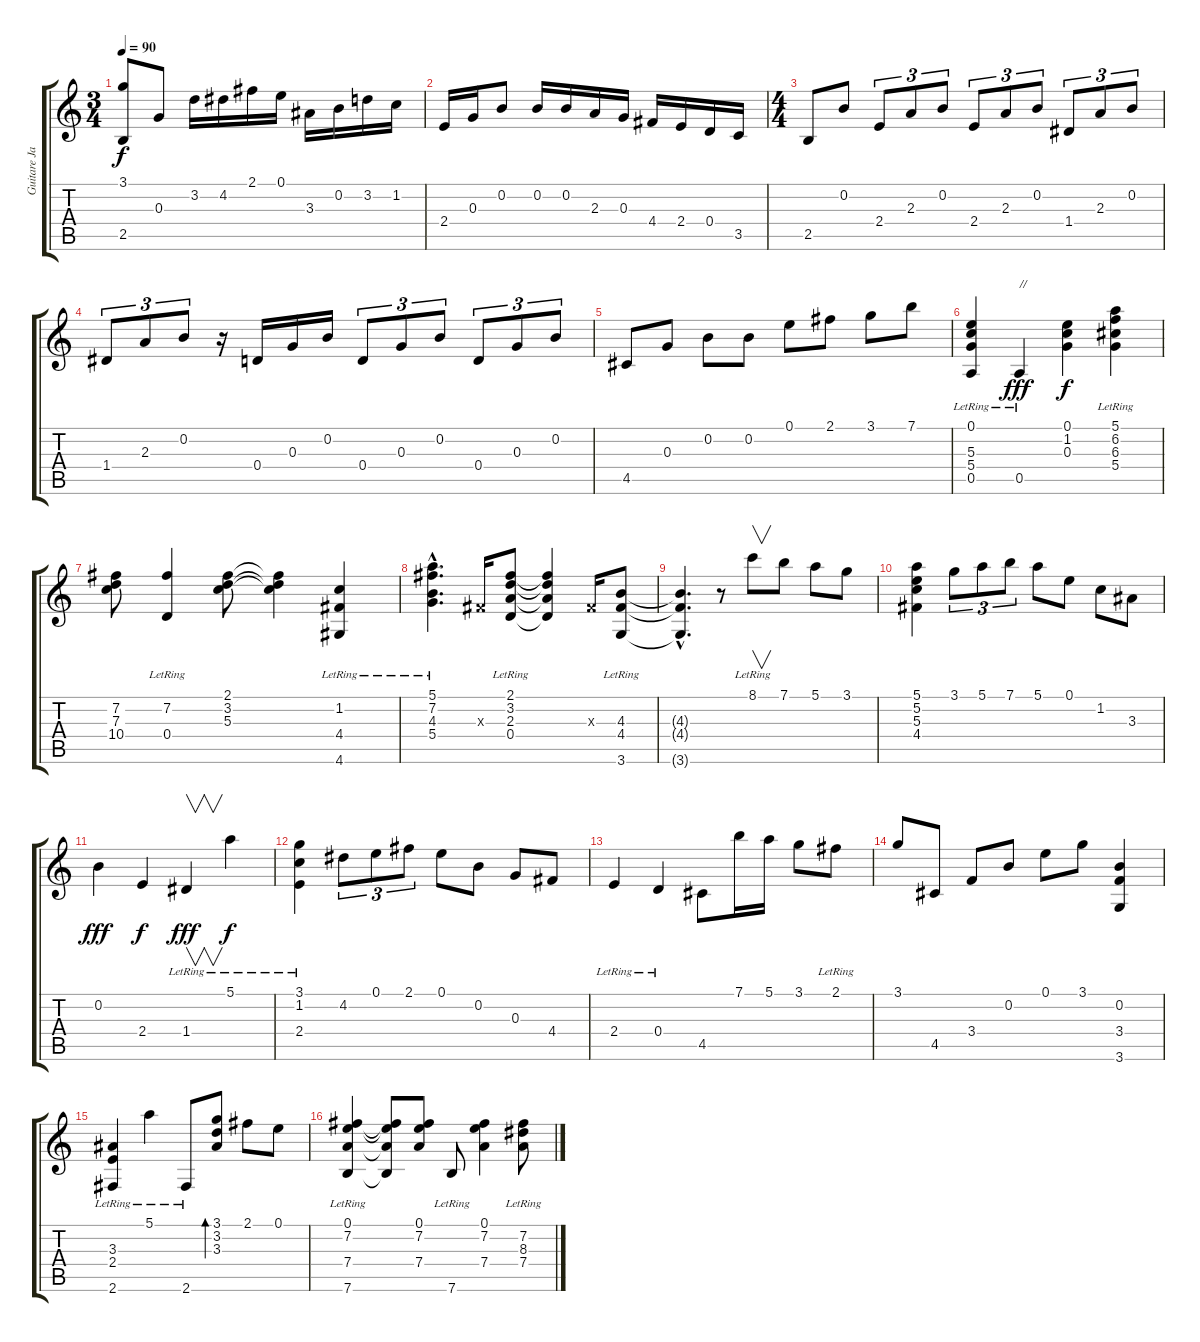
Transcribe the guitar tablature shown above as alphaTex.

\track ("Guitare Jazz" "Guitare Ja") {instrument electricguitarjazz}
\staff {score tabs}
\tuning (E4 B3 G3 D3 A2 E2) {hide}
\ts (3 4)
\tempo 90
\clef g2
\ks c
(3.1 2.5).8{dy f} 0.3.8 3.2.16 4.2.16 2.1.16 0.1.16 3.3.16 0.2.16 3.2.16 1.2.16 |
2.4.16 0.3.16 0.2.8 0.2.16 0.2.16 2.3.16 0.3.16 4.4.16 2.4.16 0.4.16 3.5.16 |
\ts (4 4)
2.5.8 0.2.8 2.4.8{tu (3 2)} 2.3.8{tu (3 2)} 0.2.8{tu (3 2)} 2.4.8{tu (3 2)} 2.3.8{tu (3 2)} 0.2.8{tu (3 2)} 1.4.8{tu (3 2)} 2.3.8{tu (3 2)} 0.2.8{tu (3 2)} |
1.4.8{tu (3 2)} 2.3.8{tu (3 2)} 0.2.8{tu (3 2)} r.16 0.4.16 0.3.16 0.2.16 0.4.8{tu (3 2)} 0.3.8{tu (3 2)} 0.2.8{tu (3 2)} 0.4.8{tu (3 2)} 0.3.8{tu (3 2)} 0.2.8{tu (3 2)} |
4.5.8 0.3.8 0.2.8 0.2.8 0.1.8 2.1.8 3.1.8 7.1.8 |
(0.1{lr} 5.3{lr} 5.4{lr} 0.5{lr}).4 0.5{lr}.4{txt "//" dy fff} (0.1 1.2 0.3).4{dy f} (5.1{lr} 6.2 6.3 5.4{lr}).4 |
(7.2 7.3 10.4).8 (7.2 0.4{lr}).4 (2.1 3.2 5.3).8 (2.1{t} 3.2{t} 5.3{t}).4 (1.2{lr} 4.4 4.6{lr}).4 |
(5.1{hac} 7.2{hac} 4.3{hac lr} 5.4{hac lr}).4{d} -1.3{x}.16 (2.1{lr} 3.2{lr} 2.3 0.4{lr}).8 (2.1{t} 3.2{t} 2.3{t} 0.4{t}).4 -1.3{x}.16 (4.3{lr} 4.4{lr} 3.6{lr}).8 |
(4.3{hac t} 4.4{hac t} 3.6{hac t}).4{d} r.8 8.1{lr}.8{v} 7.1.8 5.1.8 3.1.8 |
(5.1 5.2 5.3 4.4).4 3.1.8{tu (3 2)} 5.1.8{tu (3 2)} 7.1.8{tu (3 2)} 5.1.8 0.1.8 1.2.8 3.3.8 |
0.2.4{dy fff} 2.4.4{dy f} 1.4{lr}.4{v dy fff} 5.1{lr}.4{dy f} |
(3.1{lr} 1.2{lr} 2.4{lr}).4 4.2.8{tu (3 2)} 0.1.8{tu (3 2)} 2.1.8{tu (3 2)} 0.1.8 0.2.8 0.3.8 4.4.8 |
2.4{lr}.4 0.4{lr}.4 4.5.8 7.1.16 5.1.16 3.1.8 2.1{lr}.8 |
3.1.8 4.5.8 3.4.8 0.2.8 0.1.8 3.1.8 (0.2 3.4 3.6).4 |
(3.3 2.4 2.6{lr}).4 5.1{lr}.4 2.6{lr}.8 (3.1 3.2 3.3).8{bd 240} 2.1.8 0.1.8 |
(0.1 7.2 7.4 7.6{lr}).4 (0.1{t} 7.2{t} 7.4{t} 7.6{t}).8 (0.1 7.2 7.4).8 7.6{lr}.8 (0.1 7.2 7.4).4 (7.2{lr} 8.3{lr} 7.4{lr}).8
